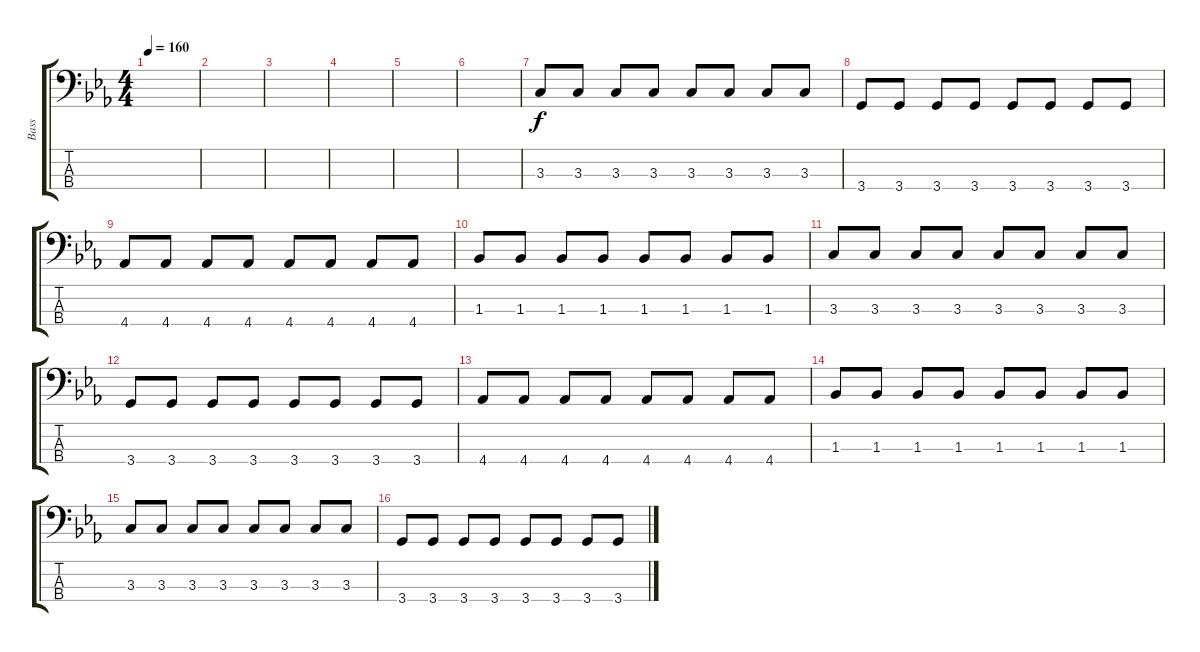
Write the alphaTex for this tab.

\track ("Bass" "Bass") {instrument electricbassfinger}
\staff {score tabs}
\tuning (G2 D2 A1 E1) {hide}
\ts (4 4)
\tempo 160
\clef f4
\ks eb
|
|
|
|
|
|
3.3.8{dy f instrument electricbassfinger} 3.3.8 3.3.8 3.3.8 3.3.8 3.3.8 3.3.8 3.3.8 |
3.4.8 3.4.8 3.4.8 3.4.8 3.4.8 3.4.8 3.4.8 3.4.8 |
4.4.8 4.4.8 4.4.8 4.4.8 4.4.8 4.4.8 4.4.8 4.4.8 |
1.3.8 1.3.8 1.3.8 1.3.8 1.3.8 1.3.8 1.3.8 1.3.8 |
3.3.8 3.3.8 3.3.8 3.3.8 3.3.8 3.3.8 3.3.8 3.3.8 |
3.4.8 3.4.8 3.4.8 3.4.8 3.4.8 3.4.8 3.4.8 3.4.8 |
4.4.8 4.4.8 4.4.8 4.4.8 4.4.8 4.4.8 4.4.8 4.4.8 |
1.3.8 1.3.8 1.3.8 1.3.8 1.3.8 1.3.8 1.3.8 1.3.8 |
3.3.8 3.3.8 3.3.8 3.3.8 3.3.8 3.3.8 3.3.8 3.3.8 |
3.4.8 3.4.8 3.4.8 3.4.8 3.4.8 3.4.8 3.4.8 3.4.8
